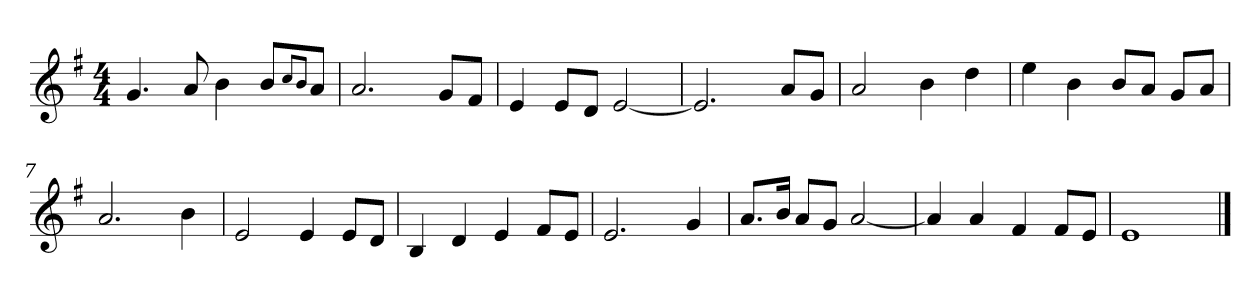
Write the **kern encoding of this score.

**kern
*part1
*staff1
*clefG2
*k[f#]
*e:
*M4/4
=1
4.g/
8a/
4b\
8b/L
8qcc/L
8qb/J
8a/J
=2
2.a/
8g/L
8f#/J
=3
4e/
8e/L
8d/J
[2e/
=4
2.e/]
8a/L
8g/J
=5
2a/
4b\
4dd\
=6
4ee\
4b\
8b/L
8a/J
8g/L
8a/J
=7
2.a/
4b\
=8
2e/
4e/
8e/L
8d/J
=9
4B/
4d/
4e/
8f#/L
8e/J
!!LO:LB:g=z
=10
2.e/
4g/
=11
8.a/L
16b/Jk
8a/L
8g/J
[2a/
=12
4a/]
4a/
4f#/
8f#/L
8e/J
=13
1e
==
*-
